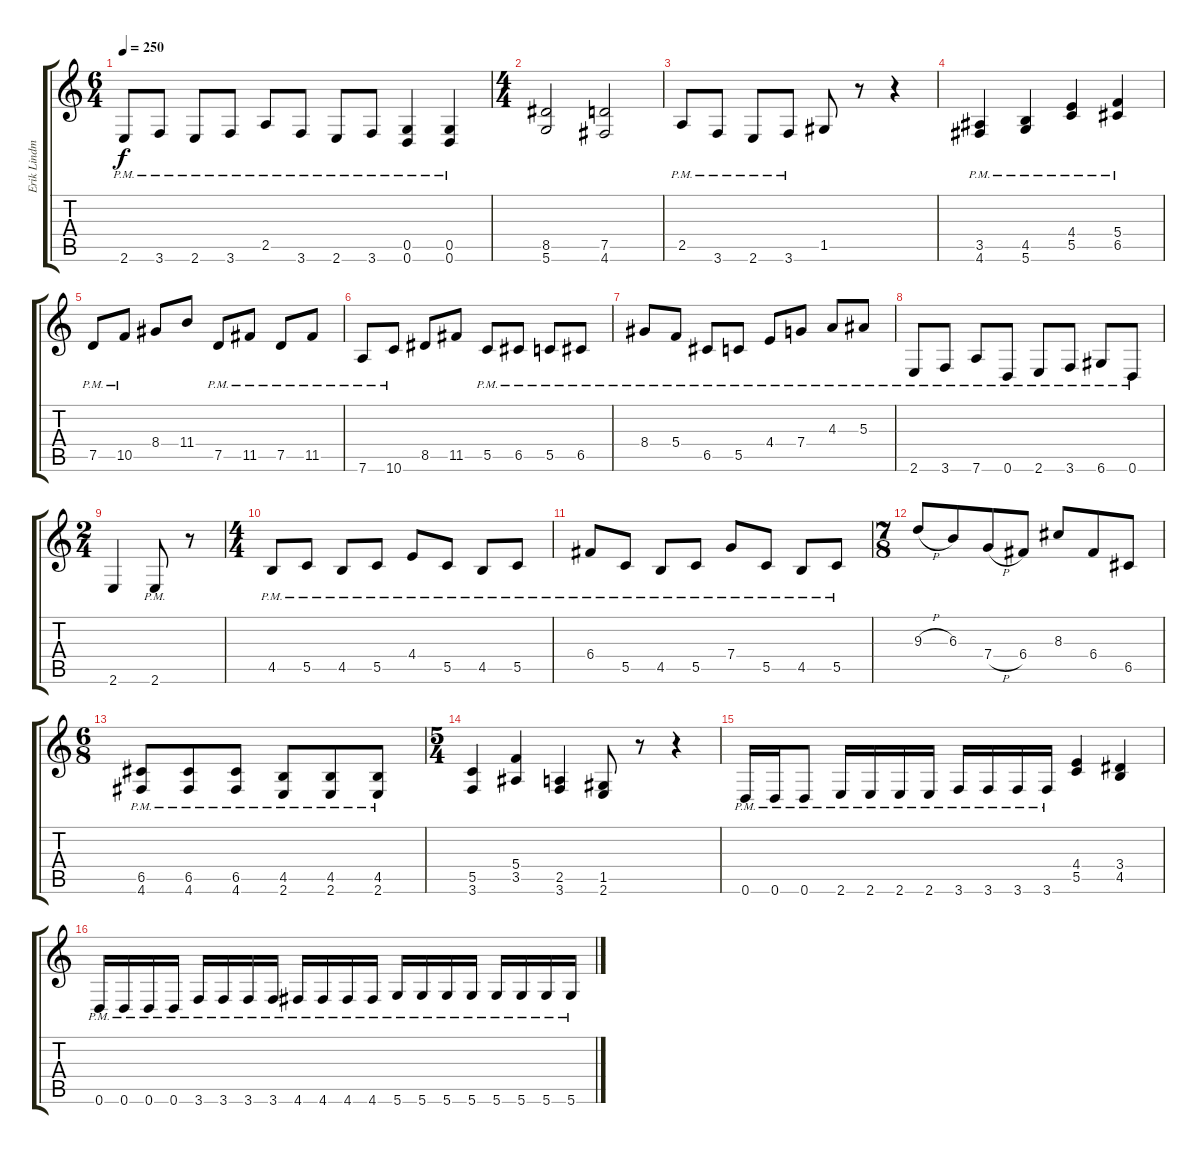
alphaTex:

\track ("Erik Lindmark" "Erik Lindm") {instrument distortionguitar}
\staff {score tabs}
\tuning (D4 A3 F3 C3 G2 D2) {hide}
\ts (6 4)
\tempo 250
\clef g2
\ks c
2.6{pm}.8{dy f instrument distortionguitar} 3.6{pm}.8 2.6{pm}.8 3.6{pm}.8 2.5{pm}.8 3.6{pm}.8 2.6{pm}.8 3.6{pm}.8 (0.5{pm} 0.6{pm}).4 (0.5{pm} 0.6{pm}).4 |
\ts (4 4)
(8.5 5.6).2 (7.5 4.6).2 |
2.5{pm}.8 3.6{pm}.8 2.6{pm}.8 3.6{pm}.8 1.5.8 r.8 r.4 |
(3.5{pm} 4.6{pm}).4 (4.5{pm} 5.6{pm}).4 (4.4{pm} 5.5{pm}).4 (5.4{pm} 6.5{pm}).4 |
7.5{pm}.8 10.5{pm}.8 8.4.8 11.4.8 7.5{pm}.8 11.5{pm}.8 7.5{pm}.8 11.5{pm}.8 |
7.6{pm}.8 10.6{pm}.8 8.5.8 11.5.8 5.5{pm}.8 6.5{pm}.8 5.5{pm}.8 6.5{pm}.8 |
8.4{pm}.8 5.4{pm}.8 6.5{pm}.8 5.5{pm}.8 4.4{pm}.8 7.4{pm}.8 4.3{pm}.8 5.3{pm}.8 |
2.6{pm}.8 3.6{pm}.8 7.6{pm}.8 0.6{pm}.8 2.6{pm}.8 3.6{pm}.8 6.6{pm}.8 0.6{pm}.8 |
\ts (2 4)
2.6.4 2.6{pm}.8 r.8 |
\ts (4 4)
4.5{pm}.8 5.5{pm}.8 4.5{pm}.8 5.5{pm}.8 4.4{pm}.8 5.5{pm}.8 4.5{pm}.8 5.5{pm}.8 |
6.4{pm}.8 5.5{pm}.8 4.5{pm}.8 5.5{pm}.8 7.4{pm}.8 5.5{pm}.8 4.5{pm}.8 5.5{pm}.8 |
\ts (7 8)
9.3{h}.8 6.3.8 7.4{h}.8 6.4.8 8.3.8 6.4.8 6.5.8 |
\ts (6 8)
(6.5{pm} 4.6{pm}).8 (6.5{pm} 4.6{pm}).8 (6.5{pm} 4.6{pm}).8 (4.5{pm} 2.6{pm}).8 (4.5{pm} 2.6{pm}).8 (4.5{pm} 2.6{pm}).8 |
\ts (5 4)
(5.5 3.6).4 (5.4 3.5).4 (2.5 3.6).4 (1.5 2.6).8 r.8 r.4 |
0.6{pm}.16 0.6{pm}.16 0.6{pm}.8 2.6{pm}.16 2.6{pm}.16 2.6{pm}.16 2.6{pm}.16 3.6{pm}.16 3.6{pm}.16 3.6{pm}.16 3.6{pm}.16 (4.4 5.5).4 (3.4 4.5).4 |
0.6{pm}.16 0.6{pm}.16 0.6{pm}.16 0.6{pm}.16 3.6{pm}.16 3.6{pm}.16 3.6{pm}.16 3.6{pm}.16 4.6{pm}.16 4.6{pm}.16 4.6{pm}.16 4.6{pm}.16 5.6{pm}.16 5.6{pm}.16 5.6{pm}.16 5.6{pm}.16 5.6{pm}.16 5.6{pm}.16 5.6{pm}.16 5.6{pm}.16
